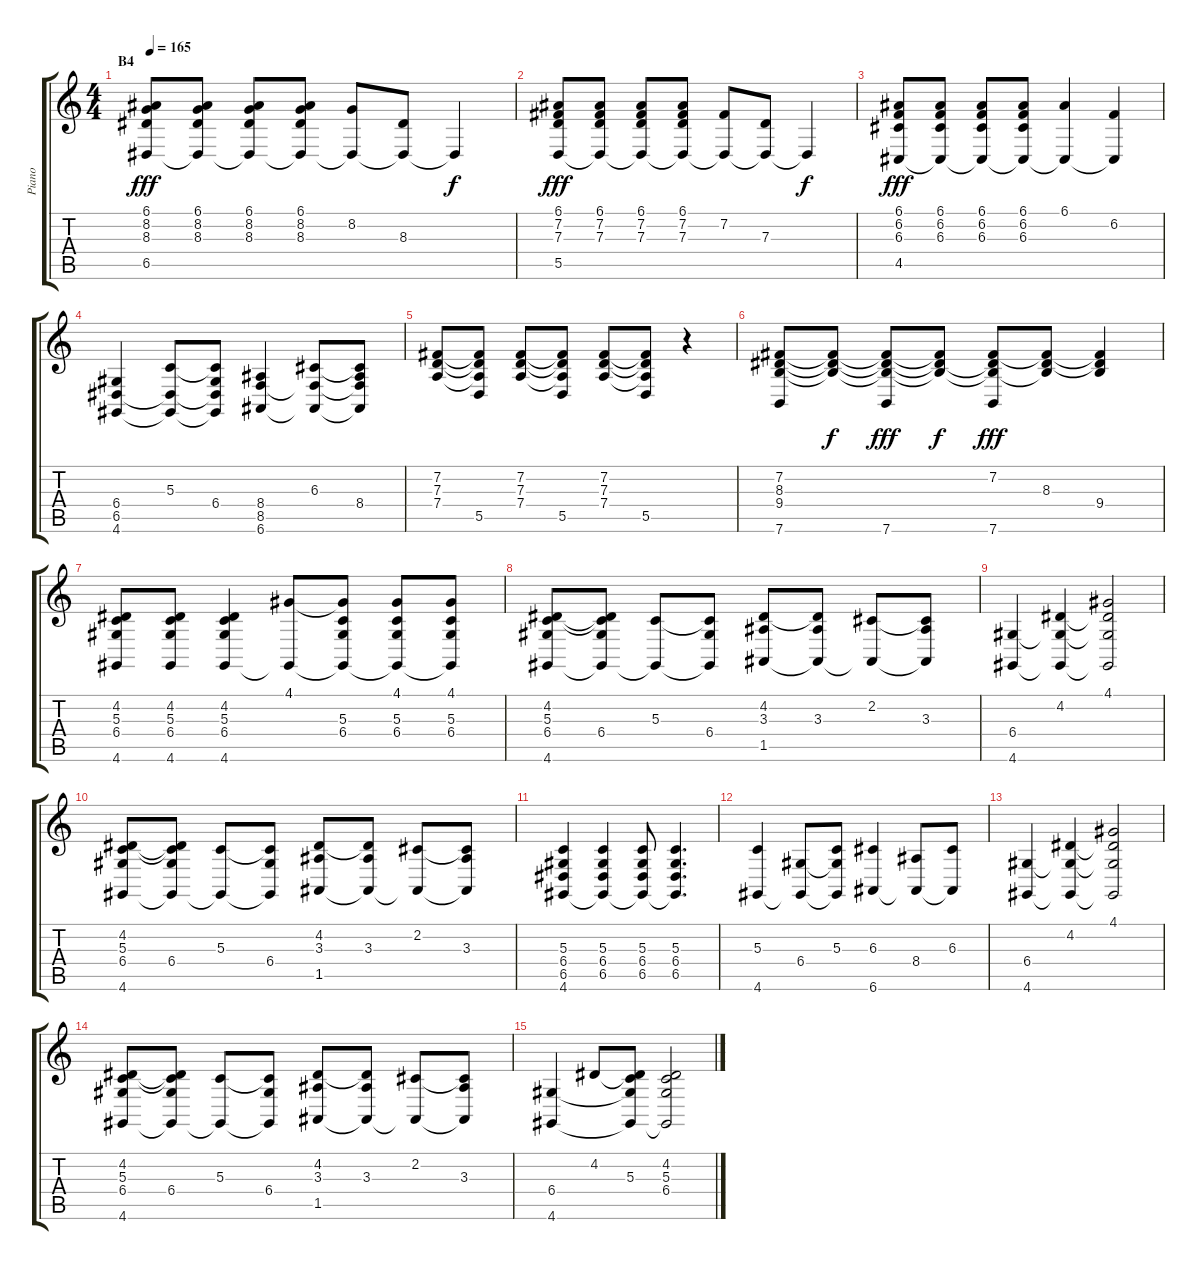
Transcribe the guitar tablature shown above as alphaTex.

\track ("Piano" "Piano") {instrument acousticgrandpiano}
\staff {score tabs}
\tuning (E4 B3 G3 D3 A2 E2) {hide}
\ts (4 4)
\section ("" "B4")
\tempo 165
\clef g2
\ks c
(6.1 8.2 8.3 6.5).8{dy fff} (6.1 8.2 8.3 6.5{t}).8 (6.1 8.2 8.3 6.5{t}).8 (6.1 8.2 8.3 6.5{t}).8 (8.2 6.5{t}).8 (8.3 6.5{t}).8 6.5{t}.4{dy f} |
(6.1 7.2 7.3 5.5).8{dy fff} (6.1 7.2 7.3 5.5{t}).8 (6.1 7.2 7.3 5.5{t}).8 (6.1 7.2 7.3 5.5{t}).8 (7.2 5.5{t}).8 (7.3 5.5{t}).8 5.5{t}.4{dy f} |
(6.1 6.2 6.3 4.5).8{dy fff} (6.1 6.2 6.3 4.5{t}).8 (6.1 6.2 6.3 4.5{t}).8 (6.1 6.2 6.3 4.5{t}).8 (6.1 4.5{t}).4 (6.2 4.5{t}).4 |
(6.4 6.5 4.6).4 (5.3 6.5{t} 4.6{t}).8 (5.3{t} 6.4 6.5{t} 4.6{t}).8 (8.4 8.5 6.6).4 (6.3 8.5{t} 6.6{t}).8 (6.3{t} 8.4 8.5{t} 6.6{t}).8 |
(7.2 7.3 7.4).8 (7.2{t} 7.3{t} 7.4{t} 5.5).8 (7.2 7.3 7.4).8 (7.2{t} 7.3{t} 7.4{t} 5.5).8 (7.2 7.3 7.4).8 (7.2{t} 7.3{t} 7.4{t} 5.5).8 r.4 |
(7.2 8.3 9.4 7.6).8 (7.2{t} 8.3{t} 9.4{t}).8{dy f} (7.2{t} 8.3{t} 9.4{t} 7.6).8{dy fff} (7.2{t} 8.3{t} 9.4{t}).8{dy f} (7.2 8.3{t} 9.4{t} 7.6).8{dy fff} (7.2{t} 8.3 9.4{t}).8 (7.2{t} 8.3{t} 9.4).4 |
(4.2 5.3 6.4 4.6).8 (4.2 5.3 6.4 4.6).8 (4.2 5.3 6.4 4.6).4 (4.1 4.6{t}).8 (4.1{t} 5.3 6.4 4.6{t}).8 (4.1 5.3 6.4 4.6{t}).8 (4.1 5.3 6.4 4.6{t}).8 |
(4.2 5.3 6.4 4.6).8 (4.2{t} 5.3{t} 6.4 4.6{t}).8 (5.3 4.6{t}).8 (5.3{t} 6.4 4.6{t}).8 (4.2 3.3 1.5).8 (4.2{t} 3.3 1.5{t}).8 (2.2 1.5{t}).8 (2.2{t} 3.3 1.5{t}).8 |
(6.4 4.6).4 (4.2 6.4{t} 4.6{t}).4 (4.1 4.2{t} 6.4{t} 4.6{t}).2 |
(4.2 5.3 6.4 4.6).8 (4.2{t} 5.3{t} 6.4 4.6{t}).8 (5.3 4.6{t}).8 (5.3{t} 6.4 4.6{t}).8 (4.2 3.3 1.5).8 (4.2{t} 3.3 1.5{t}).8 (2.2 1.5{t}).8 (2.2{t} 3.3 1.5{t}).8 |
(5.3 6.4 6.5 4.6).4 (5.3 6.4 6.5 4.6{t}).4 (5.3 6.4 6.5 4.6{t}).8 (5.3 6.4 6.5 4.6{t}).4{d} |
(5.3 4.6).4 (6.4 4.6{t}).8 (5.3 6.4{t} 4.6{t}).8 (6.3 6.6).4 (8.4 6.6{t}).8 (6.3 6.6{t}).8 |
(6.4 4.6).4 (4.2 6.4{t} 4.6{t}).4 (4.1 4.2{t} 6.4{t} 4.6{t}).2 |
(4.2 5.3 6.4 4.6).8 (4.2{t} 5.3{t} 6.4 4.6{t}).8 (5.3 4.6{t}).8 (5.3{t} 6.4 4.6{t}).8 (4.2 3.3 1.5).8 (4.2{t} 3.3 1.5{t}).8 (2.2 1.5{t}).8 (2.2{t} 3.3 1.5{t}).8 |
(6.4 4.6).4 4.2.8 (4.2{t} 5.3 6.4{t} 4.6{t}).8 (4.2 5.3 6.4 4.6{t}).2
